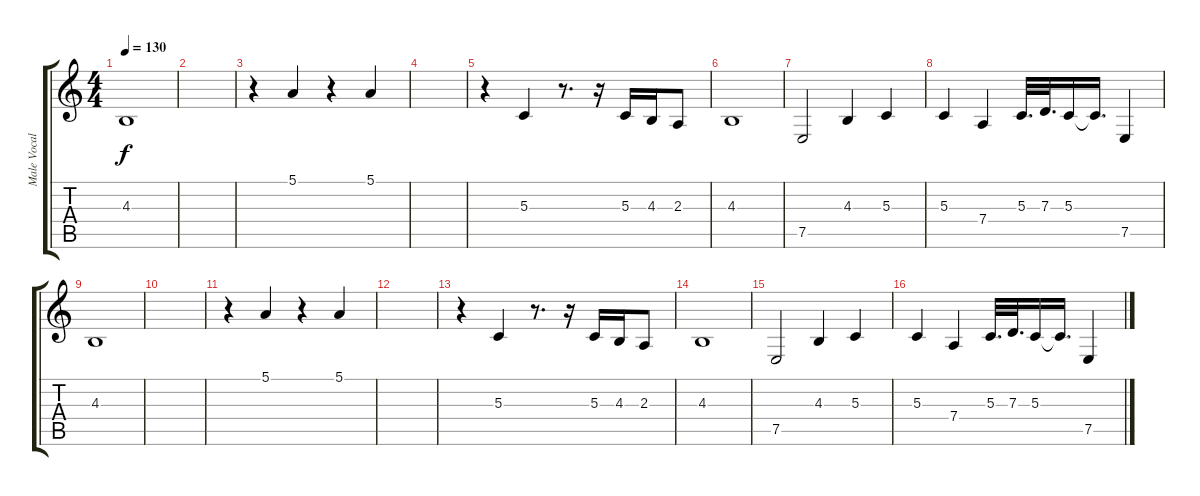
\track ("Male Vocals" "Male Vocal") {instrument lead8bassandlead}
\staff {score tabs}
\tuning (E4 B3 G3 D3 A2 E2) {hide}
\ts (4 4)
\tempo 130
\clef g2
\ks c
4.3.1{dy f} |
|
r.4 5.1.4 r.4 5.1.4 |
|
r.4 5.3.4 r.8{d} r.16 5.3.16 4.3.16 2.3.8 |
4.3.1 |
7.5.2{instrument acousticguitarsteel} 4.3.4 5.3.4 |
5.3.4 7.4.4 5.3.32{d} 7.3.32{d} 5.3.16 5.3{t}.16{d} 7.5.4 |
4.3.1 |
|
r.4 5.1.4 r.4 5.1.4 |
|
r.4 5.3.4 r.8{d} r.16 5.3.16 4.3.16 2.3.8 |
4.3.1 |
7.5.2{instrument electricguitarclean} 4.3.4 5.3.4 |
5.3.4 7.4.4 5.3.32{d} 7.3.32{d} 5.3.16 5.3{t}.16{d} 7.5.4
